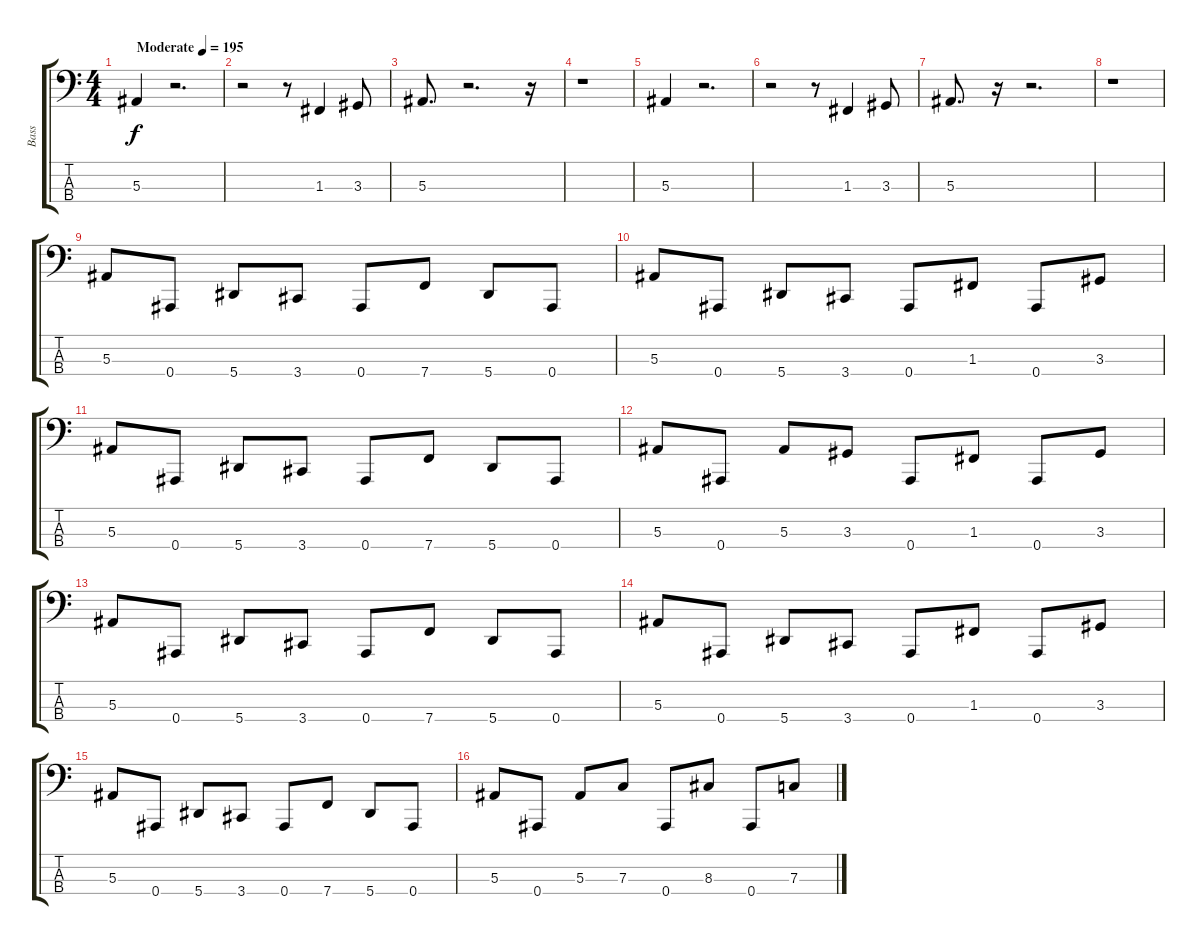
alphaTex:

\track ("Bass" "Bass") {instrument electricbassfinger}
\staff {score tabs}
\tuning (Eb2 Bb1 F1 Bb0) {hide}
\ts (4 4)
\tempo (195 "Moderate")
\clef f4
\ks c
5.3.4{dy f instrument electricbassfinger} r.2{d} |
r.2 r.8 1.3.4 3.3.8 |
5.3.8{d} r.2{d} r.16 |
r.1 |
5.3.4 r.2{d} |
r.2 r.8 1.3.4 3.3.8 |
5.3.8{d} r.16 r.2{d} |
r.1 |
5.3.8 0.4.8 5.4.8 3.4.8 0.4.8 7.4.8 5.4.8 0.4.8 |
5.3.8 0.4.8 5.4.8 3.4.8 0.4.8 1.3.8 0.4.8 3.3.8 |
5.3.8 0.4.8 5.4.8 3.4.8 0.4.8 7.4.8 5.4.8 0.4.8 |
5.3.8 0.4.8 5.3.8 3.3.8 0.4.8 1.3.8 0.4.8 3.3.8 |
5.3.8 0.4.8 5.4.8 3.4.8 0.4.8 7.4.8 5.4.8 0.4.8 |
5.3.8 0.4.8 5.4.8 3.4.8 0.4.8 1.3.8 0.4.8 3.3.8 |
5.3.8 0.4.8 5.4.8 3.4.8 0.4.8 7.4.8 5.4.8 0.4.8 |
5.3.8 0.4.8 5.3.8 7.3.8 0.4.8 8.3.8 0.4.8 7.3.8
